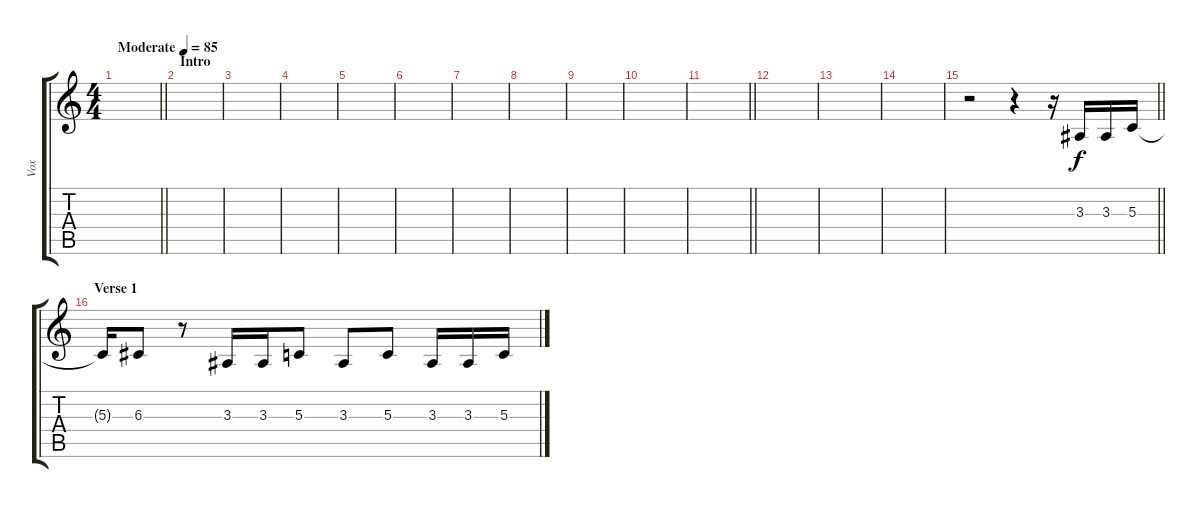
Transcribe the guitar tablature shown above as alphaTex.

\track ("Vox" "Vox") {instrument cello}
\staff {score tabs}
\tuning (E4 B3 G3 D3 A2 E2) {hide}
\ts (4 4)
\tempo (85 "Moderate")
\clef g2
\barLineRight lightlight
\ks c
|
\section ("" "Intro")
|
|
|
|
|
|
|
|
|
\barLineRight lightlight
|
\section ("" " ")
|
|
|
\barLineRight lightlight
r.2 r.4 r.16 3.3.16 3.3.16 5.3.16 |
\section ("" "Verse 1")
5.3{t}.16 6.3.8 r.8 3.3.16 3.3.16 5.3.8 3.3.8 5.3.8 3.3.16 3.3.16 5.3.16
